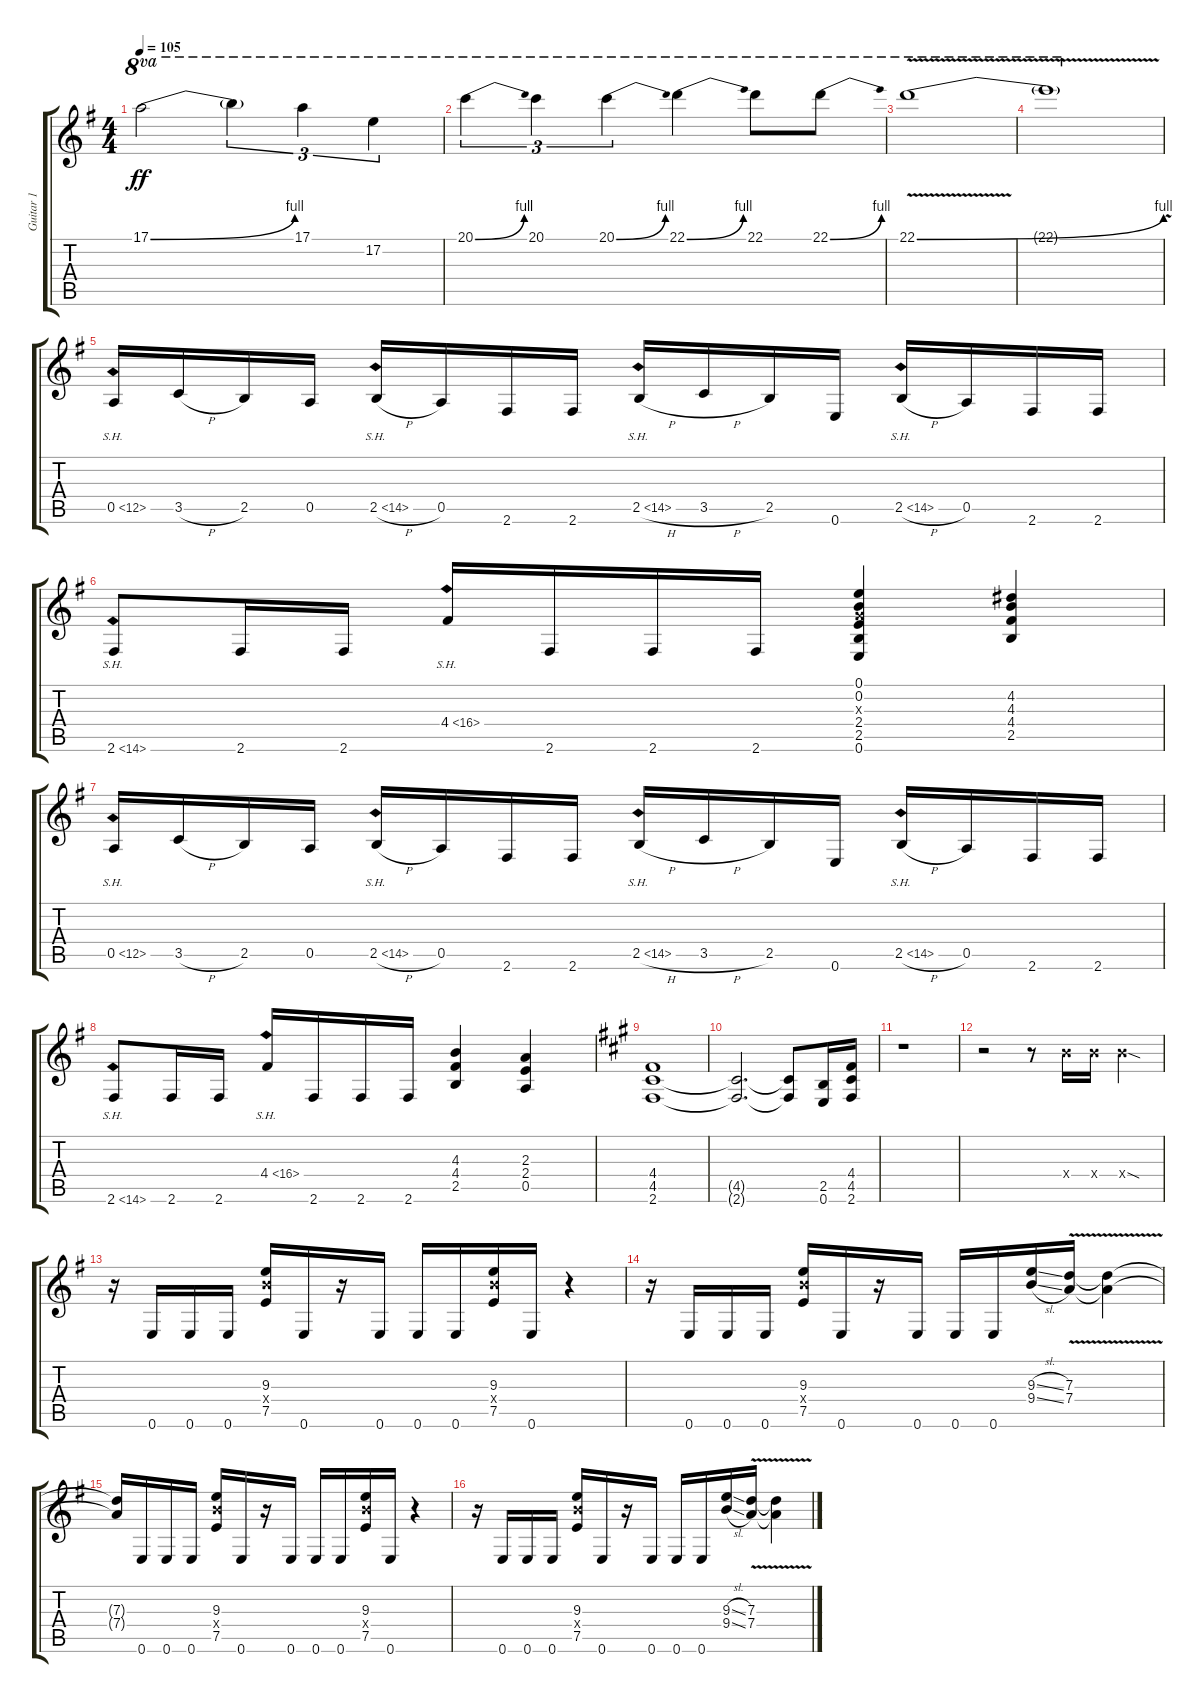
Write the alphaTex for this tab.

\track ("Guitar 1" "Guitar 1") {instrument distortionguitar}
\staff {score tabs}
\tuning (E4 B3 G3 D3 A2 E2) {hide}
\ts (4 4)
\tempo 105
\clef g2
\ks eminor
17.1{be (bend 0 0 60 4)}.2{ot 8va dy ff} 17.1{t}.4{tu (3 2) ot 8va} 17.1.4{tu (3 2) ot 8va} 17.2.4{tu (3 2) ot 8va} |
20.1{be (bend 0 0 60 4)}.4{tu (3 2) ot 8va} 20.1.4{tu (3 2) ot 8va} 20.1{be (bend 0 0 60 4)}.4{tu (3 2) ot 8va} 22.1{be (bend 0 0 60 4)}.4{ot 8va} 22.1.8{ot 8va} 22.1{be (bend 0 0 60 4)}.8{ot 8va} |
22.1{be (bend 0 0 60 4) v}.1{ot 8va} |
22.1{v t}.1{ot 8va} |
0.5{sh 12}.16{volume 13 instrument distortionguitar} 3.5{h}.16 2.5.16 0.5.16 2.5{sh 12 h}.16 0.5.16 2.6.16 2.6.16 2.5{sh 12 h}.16 3.5{h}.16 2.5.16 0.6.16 2.5{sh 12 h}.16 0.5.16 2.6.16 2.6.16 |
2.6{sh 12}.8 2.6.16 2.6.16 4.4{sh 12}.16 2.6.16 2.6.16 2.6.16 (0.1 0.2 0.3{x} 2.4 2.5 0.6).4 (4.2 4.3 4.4 2.5).4 |
0.5{sh 12}.16 3.5{h}.16 2.5.16 0.5.16 2.5{sh 12 h}.16 0.5.16 2.6.16 2.6.16 2.5{sh 12 h}.16 3.5{h}.16 2.5.16 0.6.16 2.5{sh 12 h}.16 0.5.16 2.6.16 2.6.16 |
2.6{sh 12}.8 2.6.16 2.6.16 4.4{sh 12}.16 2.6.16 2.6.16 2.6.16 (4.3 4.4 2.5).4 (2.3 2.4 0.5).4 |
\ks f#minor
(4.4 4.5 2.6).1 |
(4.5{t} 2.6{t}).2{d} (4.5{t} 2.6{t}).8 (2.5 0.6).16 (4.4 4.5 2.6).16 |
r.1 |
r.2 r.8 9.4{x}.16 9.4{x}.16 9.4{sod x}.4 |
\ks eminor
r.16 0.6.16 0.6.16 0.6.16 (9.3 9.4{x} 7.5).16 0.6.16 r.16 0.6.16 0.6.16 0.6.16 (9.3 9.4{x} 7.5).16 0.6.16 r.4 |
r.16 0.6.16 0.6.16 0.6.16 (9.3 9.4{x} 7.5).16 0.6.16 r.16 0.6.16 0.6.16 0.6.16 (9.3{sl} 9.4{sl}).16 (7.3{v} 7.4{v}).16 (7.3{t} 7.4{t}).4 |
(7.3{t} 7.4{t}).16 0.6.16 0.6.16 0.6.16 (9.3 9.4{x} 7.5).16 0.6.16 r.16 0.6.16 0.6.16 0.6.16 (9.3 9.4{x} 7.5).16 0.6.16 r.4 |
r.16 0.6.16 0.6.16 0.6.16 (9.3 9.4{x} 7.5).16 0.6.16 r.16 0.6.16 0.6.16 0.6.16 (9.3{sl} 9.4{sl}).16 (7.3{v} 7.4{v}).16 (7.3{t} 7.4{t}).4
